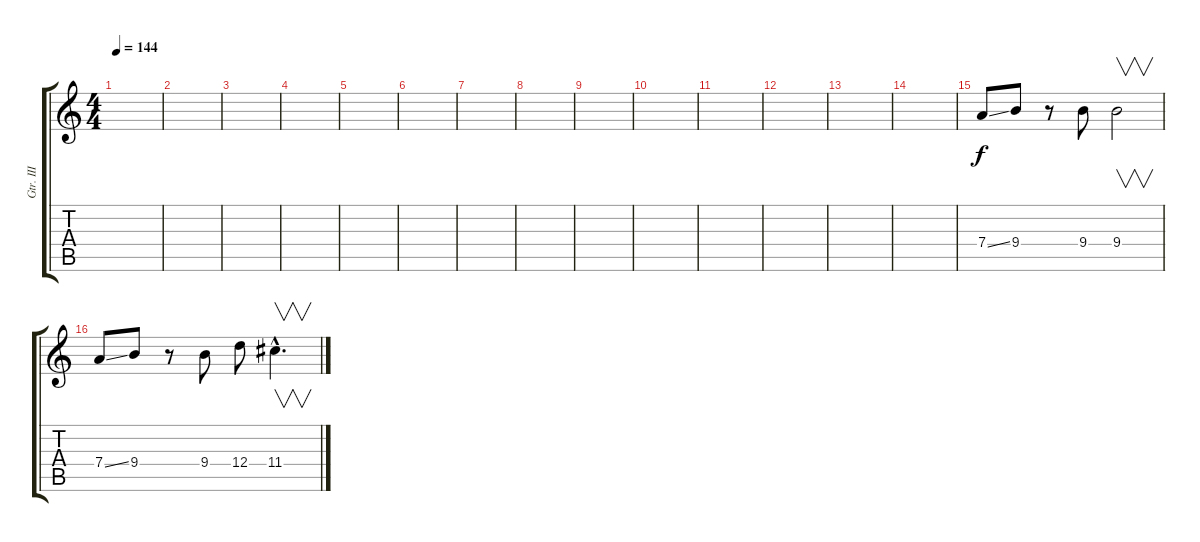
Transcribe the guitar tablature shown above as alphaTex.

\track ("Gtr. III" "Gtr. III") {instrument overdrivenguitar}
\staff {score tabs}
\tuning (E4 B3 G3 D3 A2 E2) {hide}
\ts (4 4)
\tempo 144
\clef g2
\ks c
|
|
|
|
|
|
|
|
|
|
|
|
|
|
7.4{ss}.8 9.4.8 r.8 9.4.8 9.4.2{v} |
7.4{ss}.8 9.4.8 r.8 9.4.8 12.4.8 11.4{hac}.4{v d}
